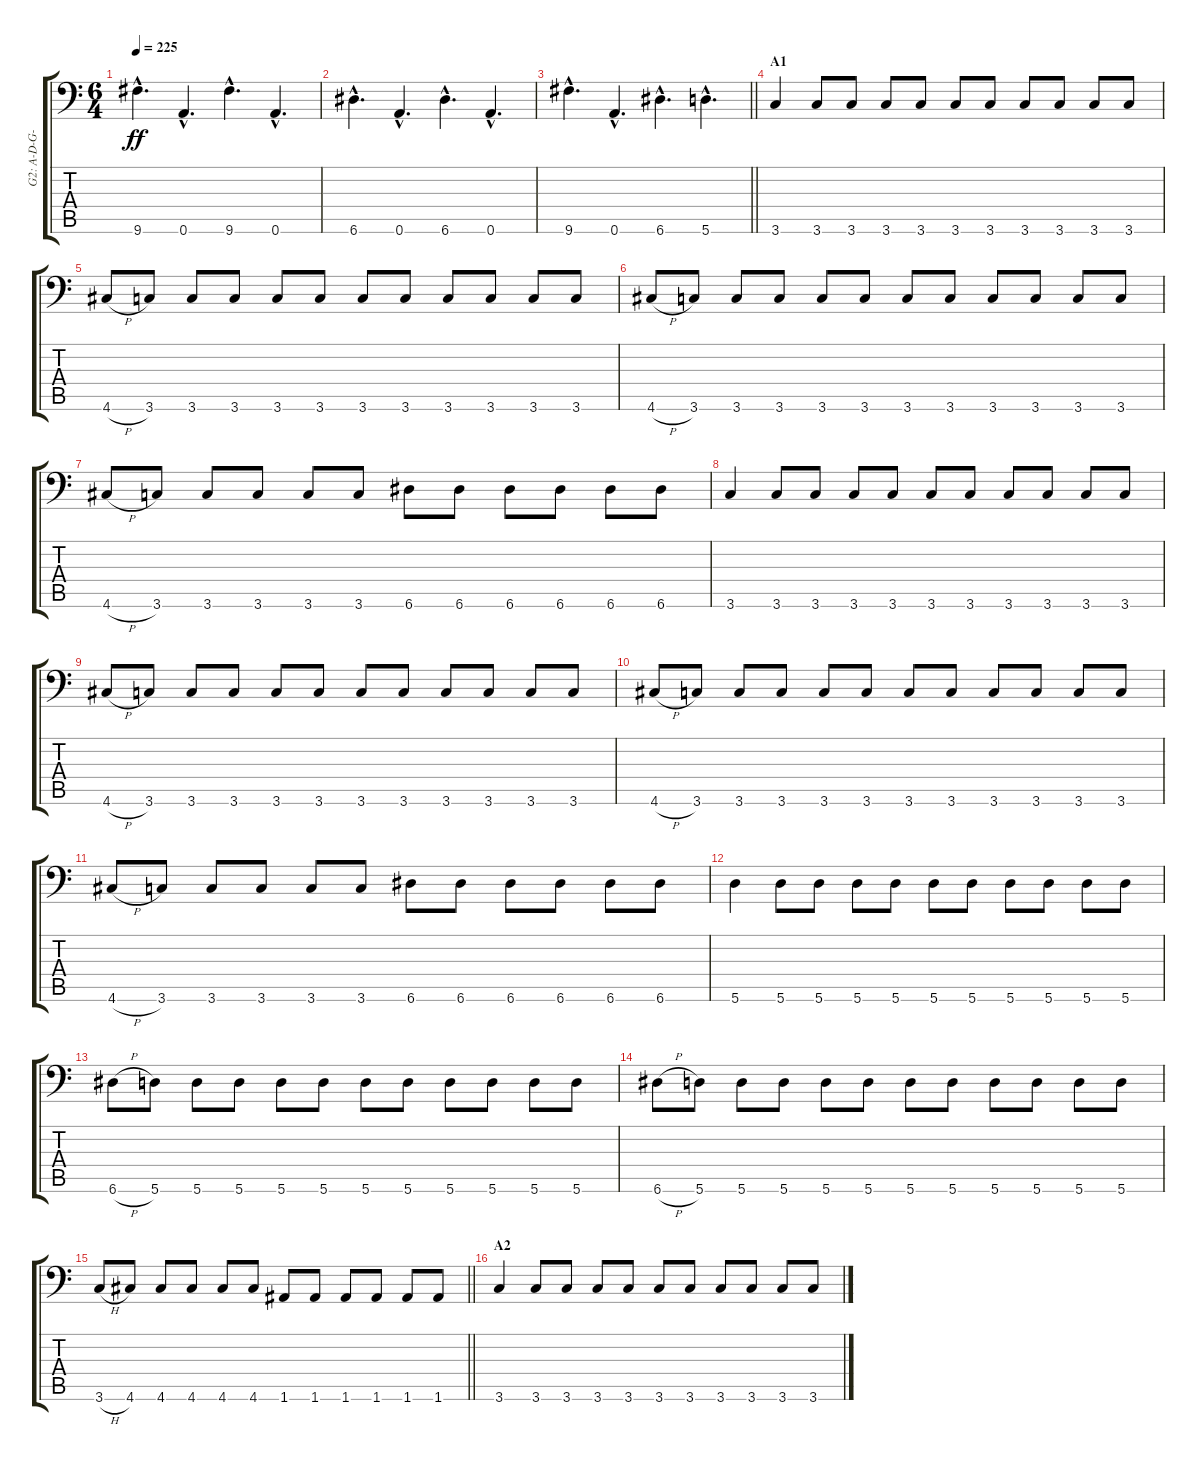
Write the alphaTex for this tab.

\track ("G2: A-D-G-C-E-A" "G2: A-D-G-") {instrument distortionguitar}
\staff {score tabs}
\tuning (A3 E3 C3 G2 D2 A1) {hide}
\ts (6 4)
\tempo 225
\clef f4
\ks c
9.6{hac}.4{d dy ff} 0.6{hac}.4{d} 9.6{hac}.4{d} 0.6{hac}.4{d} |
6.6{hac}.4{d} 0.6{hac}.4{d} 6.6{hac}.4{d} 0.6{hac}.4{d} |
\barLineRight lightlight
9.6{hac}.4{d} 0.6{hac}.4{d} 6.6{hac}.4{d} 5.6{hac}.4{d} |
\section ("" "A1")
3.6.4 3.6.8 3.6.8 3.6.8 3.6.8 3.6.8 3.6.8 3.6.8 3.6.8 3.6.8 3.6.8 |
4.6{h}.8 3.6.8 3.6.8 3.6.8 3.6.8 3.6.8 3.6.8 3.6.8 3.6.8 3.6.8 3.6.8 3.6.8 |
4.6{h}.8 3.6.8 3.6.8 3.6.8 3.6.8 3.6.8 3.6.8 3.6.8 3.6.8 3.6.8 3.6.8 3.6.8 |
4.6{h}.8 3.6.8 3.6.8 3.6.8 3.6.8 3.6.8 6.6.8 6.6.8 6.6.8 6.6.8 6.6.8 6.6.8 |
3.6.4 3.6.8 3.6.8 3.6.8 3.6.8 3.6.8 3.6.8 3.6.8 3.6.8 3.6.8 3.6.8 |
4.6{h}.8 3.6.8 3.6.8 3.6.8 3.6.8 3.6.8 3.6.8 3.6.8 3.6.8 3.6.8 3.6.8 3.6.8 |
4.6{h}.8 3.6.8 3.6.8 3.6.8 3.6.8 3.6.8 3.6.8 3.6.8 3.6.8 3.6.8 3.6.8 3.6.8 |
4.6{h}.8 3.6.8 3.6.8 3.6.8 3.6.8 3.6.8 6.6.8 6.6.8 6.6.8 6.6.8 6.6.8 6.6.8 |
5.6.4 5.6.8 5.6.8 5.6.8 5.6.8 5.6.8 5.6.8 5.6.8 5.6.8 5.6.8 5.6.8 |
6.6{h}.8 5.6.8 5.6.8 5.6.8 5.6.8 5.6.8 5.6.8 5.6.8 5.6.8 5.6.8 5.6.8 5.6.8 |
6.6{h}.8 5.6.8 5.6.8 5.6.8 5.6.8 5.6.8 5.6.8 5.6.8 5.6.8 5.6.8 5.6.8 5.6.8 |
\barLineRight lightlight
3.6{h}.8 4.6.8 4.6.8 4.6.8 4.6.8 4.6.8 1.6.8 1.6.8 1.6.8 1.6.8 1.6.8 1.6.8 |
\section ("" "A2")
3.6.4 3.6.8 3.6.8 3.6.8 3.6.8 3.6.8 3.6.8 3.6.8 3.6.8 3.6.8 3.6.8
